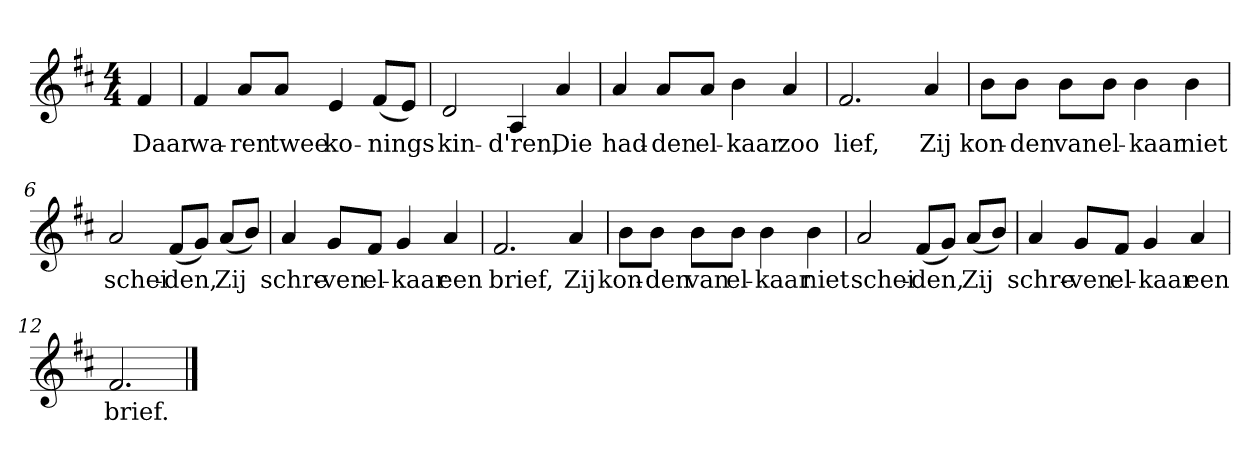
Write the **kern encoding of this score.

**kern	**text
*part1	*part1
*staff1	*staff1
*clefG2	*
*k[f#c#]	*
*D:	*
*M4/4	*
*MM120	*
=	=
4f#	Daar
=1	=1
4f#	wa-
8a/L	-ren
8a/J	twee
4e	ko-
(8f#/L	-nings
8e/J)	.
=2	=2
2d	kin-
4A	-d'ren,
4a	Die
=3	=3
4a	had-
8a/L	-den
8a/J	el-
4b	-kaar
4a	zoo
=4	=4
2.f#	lief,
4a	Zij
=5	=5
8b\L	kon-
8b\J	-den
8b\L	van
8b\J	el-
4b	-kaar
4b	niet
=6	=6
2a	schei-
(8f#/L	-den,
8g/J)	.
(8a/L	Zij
8b/J)	.
=7	=7
4a	schre-
8g/L	-ven
8f#/J	el-
4g	-kaar
4a	een
=8	=8
2.f#	brief,
4a	Zij
=9	=9
8b\L	kon-
8b\J	-den
8b\L	van
8b\J	el-
4b	-kaar
4b	niet
=10	=10
2a	schei-
(8f#/L	-den,
8g/J)	.
(8a/L	Zij
8b/J)	.
=11	=11
4a	schre-
8g/L	-ven
8f#/J	el-
4g	-kaar
4a	een
=12	=12
2.f#	brief.
==	==
*-	*-
